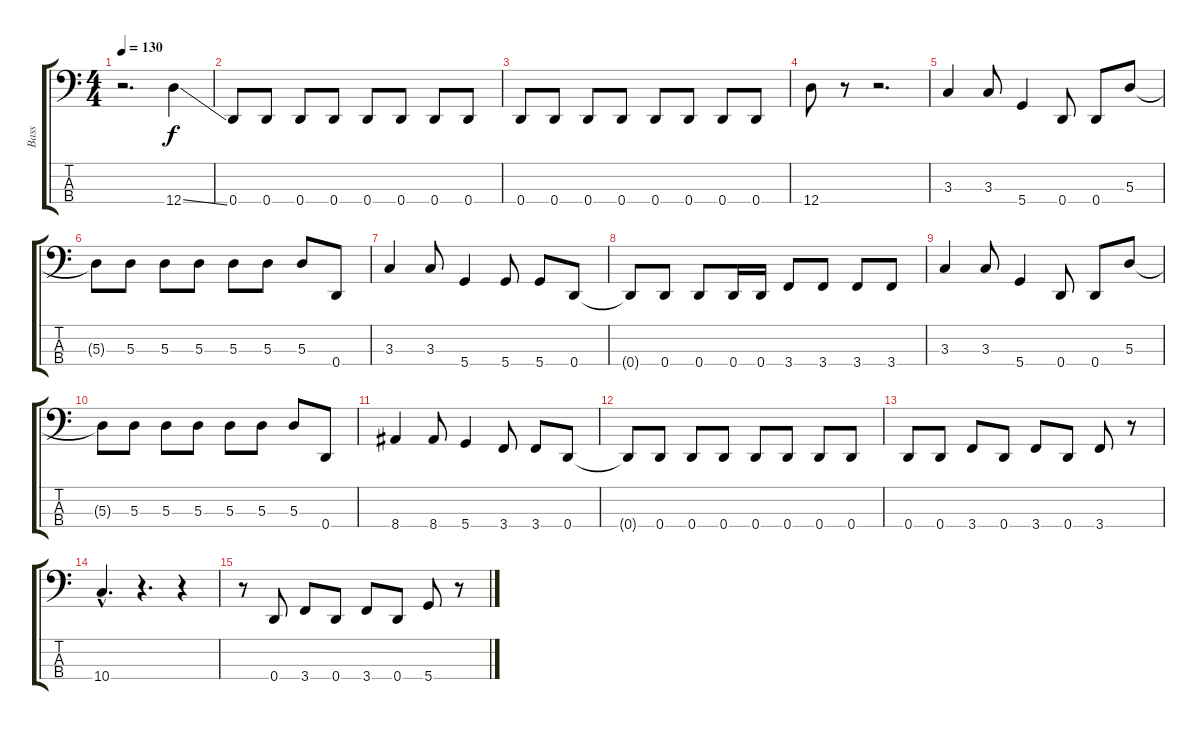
\track ("Bass" "Bass") {instrument electricbassfinger}
\staff {score tabs}
\tuning (G2 D2 A1 D1) {hide}
\ts (4 4)
\tempo 130
\clef f4
\ks c
r.2{d dy f} 12.4{ss}.4 |
0.4.8 0.4.8 0.4.8 0.4.8 0.4.8 0.4.8 0.4.8 0.4.8 |
0.4.8 0.4.8 0.4.8 0.4.8 0.4.8 0.4.8 0.4.8 0.4.8 |
12.4.8 r.8 r.2{d} |
3.3.4 3.3.8 5.4.4 0.4.8 0.4.8 5.3.8 |
5.3{t}.8 5.3.8 5.3.8 5.3.8 5.3.8 5.3.8 5.3.8 0.4.8 |
3.3.4 3.3.8 5.4.4 5.4.8 5.4.8 0.4.8 |
0.4{t}.8 0.4.8 0.4.8 0.4.16 0.4.16 3.4.8 3.4.8 3.4.8 3.4.8 |
3.3.4 3.3.8 5.4.4 0.4.8 0.4.8 5.3.8 |
5.3{t}.8 5.3.8 5.3.8 5.3.8 5.3.8 5.3.8 5.3.8 0.4.8 |
8.4.4 8.4.8 5.4.4 3.4.8 3.4.8 0.4.8 |
0.4{t}.8 0.4.8 0.4.8 0.4.8 0.4.8 0.4.8 0.4.8 0.4.8 |
0.4.8 0.4.8 3.4.8 0.4.8 3.4.8 0.4.8 3.4.8 r.8 |
10.4{hac}.4{d} r.4{d} r.4 |
r.8 0.4.8 3.4.8 0.4.8 3.4.8 0.4.8 5.4.8 r.8
